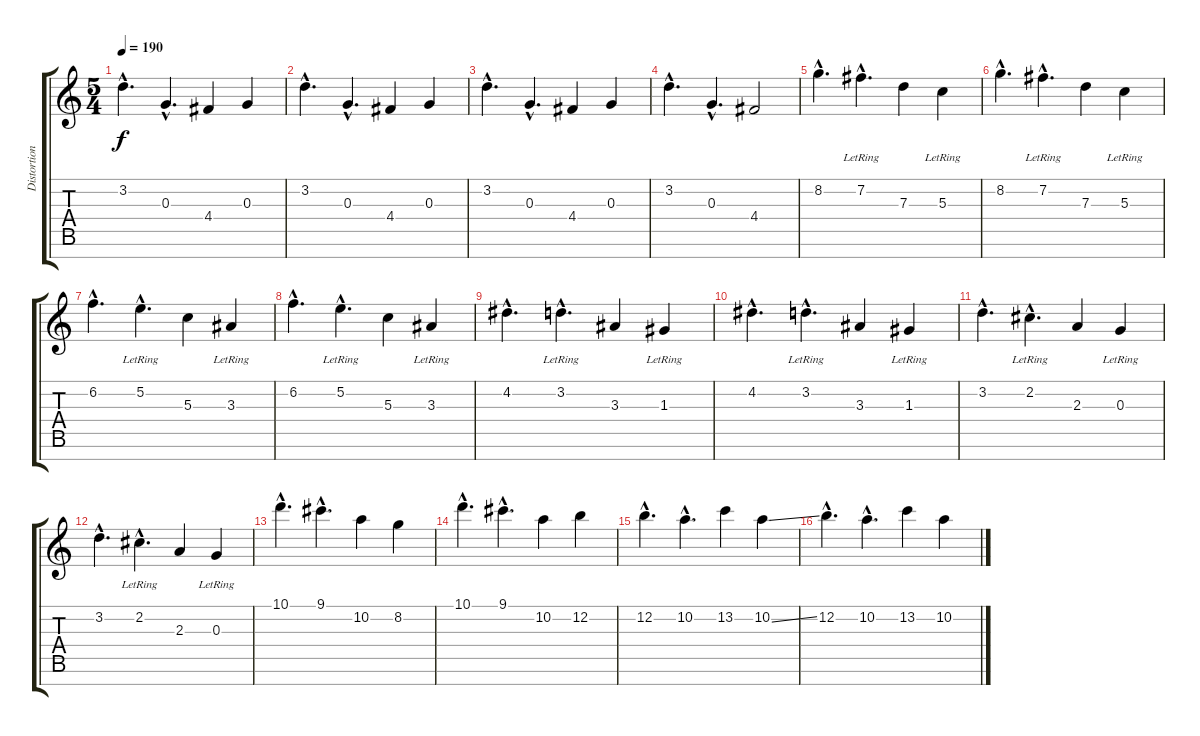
\track ("Distortion Guitar 1" "Distortion") {instrument distortionguitar}
\staff {score tabs}
\tuning (E4 B3 G3 D3 A2 E2 B1) {hide}
\ts (5 4)
\tempo 190
\clef g2
\ks c
3.2{hac}.4{d dy f} 0.3{hac}.4{d} 4.4.4 0.3.4 |
3.2{hac}.4{d} 0.3{hac}.4{d} 4.4.4 0.3.4 |
3.2{hac}.4{d} 0.3{hac}.4{d} 4.4.4 0.3.4 |
3.2{hac}.4{d} 0.3{hac}.4{d} 4.4.2 |
8.2{hac}.4{d} 7.2{hac lr}.4{d} 7.3.4 5.3{lr}.4 |
8.2{hac}.4{d} 7.2{hac lr}.4{d} 7.3.4 5.3{lr}.4 |
6.2{hac}.4{d} 5.2{hac lr}.4{d} 5.3.4 3.3{lr}.4 |
6.2{hac}.4{d} 5.2{hac lr}.4{d} 5.3.4 3.3{lr}.4 |
4.2{hac}.4{d} 3.2{hac lr}.4{d} 3.3.4 1.3{lr}.4 |
4.2{hac}.4{d} 3.2{hac lr}.4{d} 3.3.4 1.3{lr}.4 |
3.2{hac}.4{d} 2.2{hac lr}.4{d} 2.3.4 0.3{lr}.4 |
3.2{hac}.4{d} 2.2{hac lr}.4{d} 2.3.4 0.3{lr}.4 |
10.1{hac}.4{d} 9.1{hac}.4{d} 10.2.4 8.2.4 |
10.1{hac}.4{d} 9.1{hac}.4{d} 10.2.4 12.2.4 |
12.2{hac}.4{d} 10.2{hac}.4{d} 13.2.4 10.2{ss}.4 |
12.2{hac}.4{d} 10.2{hac}.4{d} 13.2.4 10.2{ss}.4
